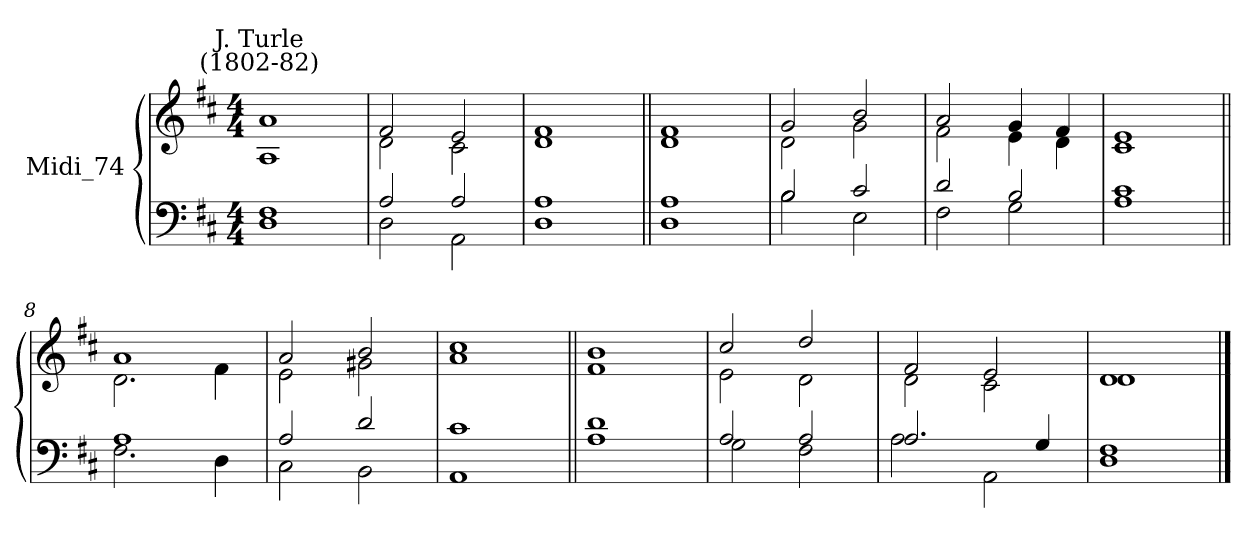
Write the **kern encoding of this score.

**kern	**kern
*part2	*part1
*staff2	*staff1
*I"Midi_74	*I"Midi_74
*clefF4	*clefG2
*k[f#c#]	*k[f#c#]
*D:	*D:
*M4/4	*M4/4
=1	=1
*^	*^
!	!	!LO:TX:a:cj:t=J. Turle\n(1802-82)	!
1F#/	1D\	1a/	1A\
=2	=2	=2	=2
2A/	2D\	2f#/	2d\
2A/	2AA\	2e/	2c#\
=3	=3	=3	=3
1A/	1D\	1f#/	1d\
=4||	=4||	=4||	=4||
1A/	1D\	1f#/	1d\
=5	=5	=5	=5
2B/	2B\	2g/	2d\
2c#/	2E\	2b/	2g\
=6	=6	=6	=6
2d/	2F#\	2a/	2f#\
2B/	2G\	4g/	4e\
.	.	4f#/	4d\
=7	=7	=7	=7
1c#/	1A\	1e/	1c#\
=8||	=8||	=8||	=8||
1A/	2.F#\	1a/	2.d\
.	4D\	.	4f#\
=9	=9	=9	=9
2A/	2C#\	2a/	2e\
2d/	2BB\	2b/	2g#X\
=10	=10	=10	=10
1c#/	1AA\	1cc#/	1a\
=11||	=11||	=11||	=11||
1d/	1A\	1b/	1f#\
=12	=12	=12	=12
2A/	2G\	2cc#/	2e\
2A/	2F#\	2dd/	2d\
=13	=13	=13	=13
2.A/	2A\	2f#/	2d\
.	2AA\	2e/	2c#\
4G/	.	.	.
=14	=14	=14	=14
1F#/	1D\	1d/	1d\
*v	*v	*	*
*	*v	*v
==	==
*-	*-
